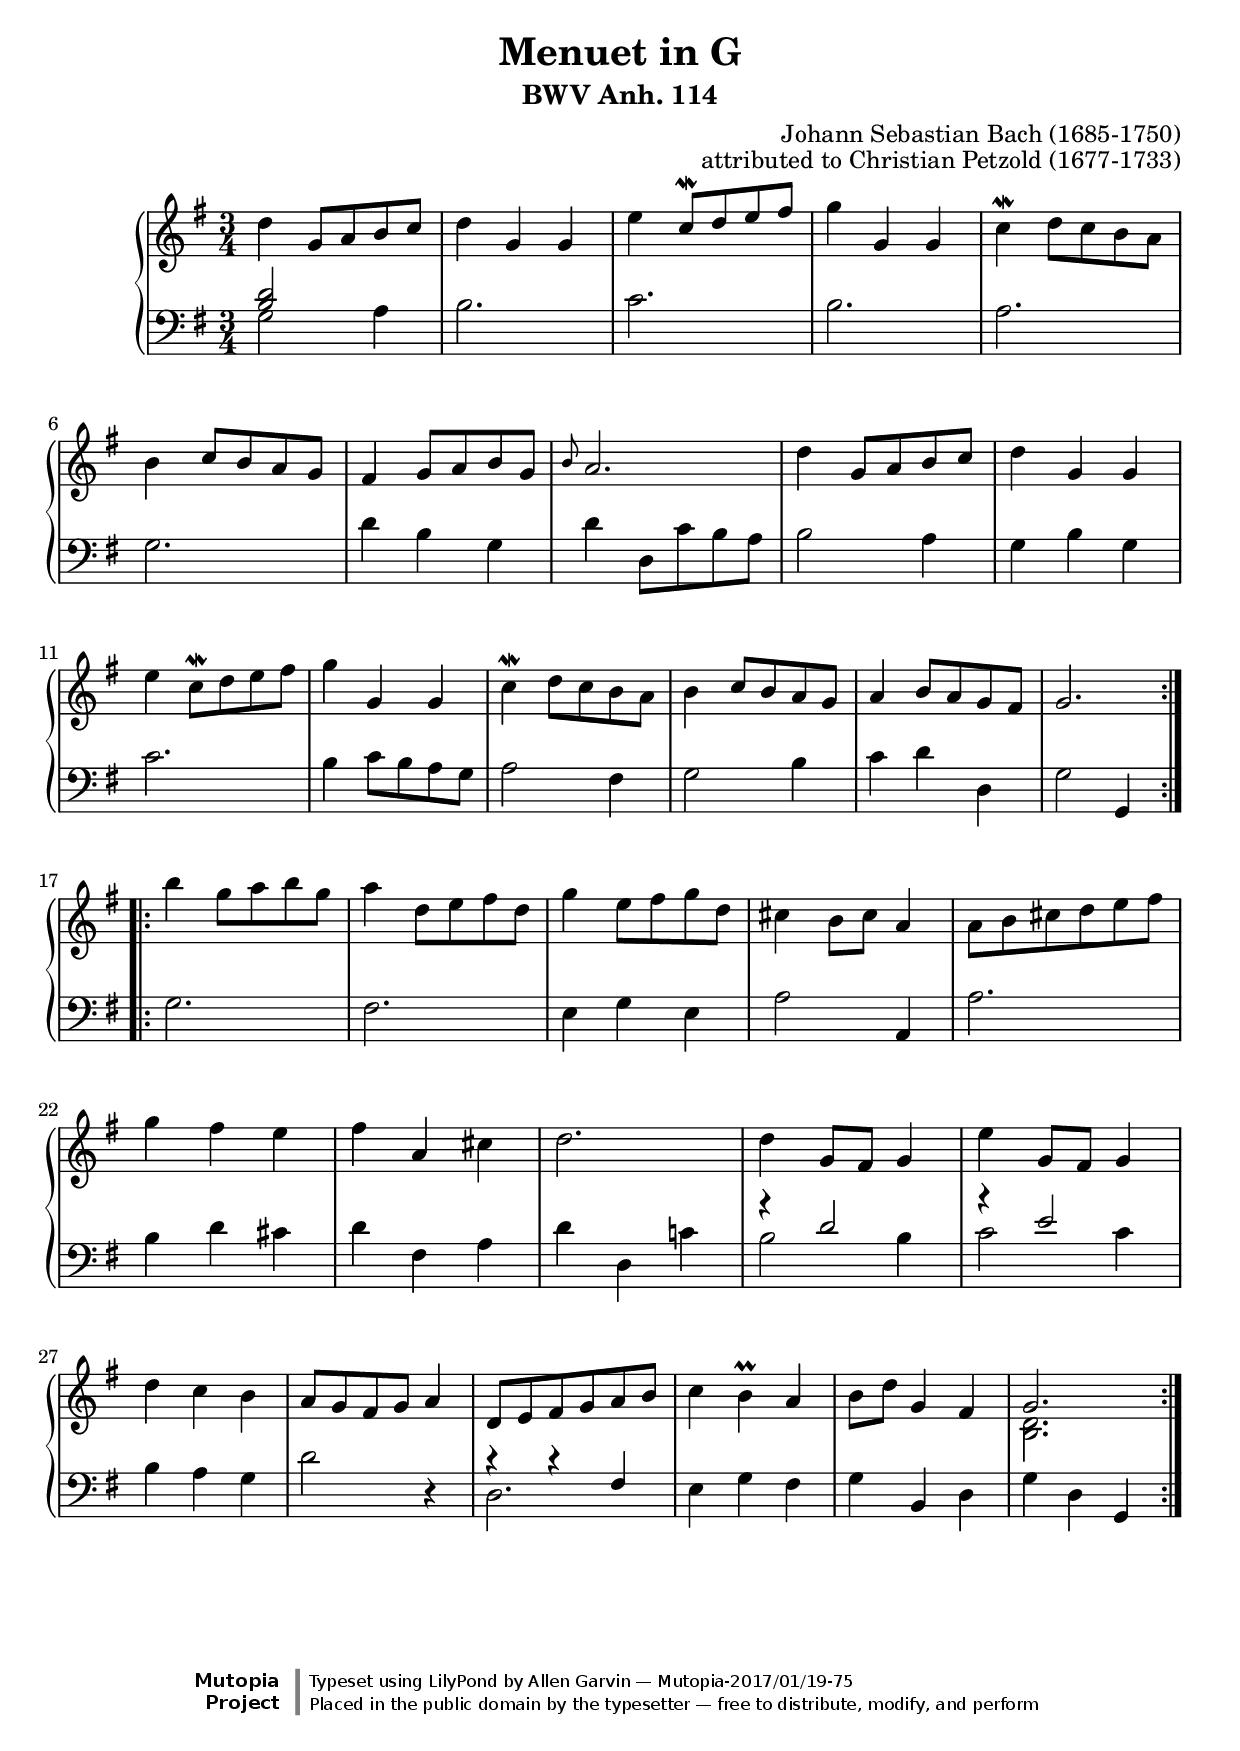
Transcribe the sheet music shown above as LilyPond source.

\header {
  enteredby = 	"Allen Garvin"
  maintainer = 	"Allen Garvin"
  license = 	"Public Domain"
  filename = 	"anna-magdalena-04.ly"
  title = 	"Menuet in G"
  subtitle = 	"BWV Anh. 114"
  opus = 	"attributed to Christian Petzold (1677-1733)"
  composer =	"Johann Sebastian Bach (1685-1750)"
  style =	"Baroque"
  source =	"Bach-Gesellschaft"
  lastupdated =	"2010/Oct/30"

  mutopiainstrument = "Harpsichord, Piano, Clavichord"
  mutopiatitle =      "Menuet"
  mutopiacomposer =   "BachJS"
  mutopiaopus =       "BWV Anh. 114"
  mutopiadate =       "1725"
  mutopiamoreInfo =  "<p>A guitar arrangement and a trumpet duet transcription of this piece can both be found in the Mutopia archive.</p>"

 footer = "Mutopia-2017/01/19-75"
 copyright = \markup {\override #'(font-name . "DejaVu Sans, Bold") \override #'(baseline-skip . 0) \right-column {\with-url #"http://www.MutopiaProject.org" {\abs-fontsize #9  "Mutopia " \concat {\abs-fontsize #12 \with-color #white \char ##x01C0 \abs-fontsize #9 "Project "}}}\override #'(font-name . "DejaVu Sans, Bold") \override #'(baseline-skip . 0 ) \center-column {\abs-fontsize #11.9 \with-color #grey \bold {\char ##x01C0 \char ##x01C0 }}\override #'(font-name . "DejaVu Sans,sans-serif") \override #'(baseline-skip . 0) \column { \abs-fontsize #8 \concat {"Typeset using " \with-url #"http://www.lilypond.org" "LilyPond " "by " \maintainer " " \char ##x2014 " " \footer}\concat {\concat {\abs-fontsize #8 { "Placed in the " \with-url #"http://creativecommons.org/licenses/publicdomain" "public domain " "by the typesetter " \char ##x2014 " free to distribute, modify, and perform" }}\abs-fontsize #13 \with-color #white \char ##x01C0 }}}
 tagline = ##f
}
#(set-global-staff-size 21)
\pointAndClickOff

\version "2.19.49"

voiceone =  \relative c'' {
  \clef "treble"
  \time 3/4
  \key g \major

  \repeat "volta" 2 {
    d4  g,8[ a b c] |
    d4 g, g |
    e'  c8^[\mordent d e fis] |
    g4 g, g |
    c4^\mordent  d8[ c b a] | \break
    b4  c8[ b a g] |
    fis4  g8[ a b g] |
    \grace b8 a2. |
    d4  g,8[ a b c] |
    d4 g, g | \break
    e'4  c8[\mordent d e fis] |
    g4 g, g |
    c4\mordent  d8[ c b a] |
    b4  c8[ b a g] |
    a4  b8[ a g fis] |
    g2. | \break
  }
  \repeat "volta" 2 {
    b'4  g8[ a b g] |
    a4  d,8[ e fis d] |
    g4  e8[ fis g d] |
    cis4  b8[ cis] a4 |
    a8[ b cis d e fis] | \break
    g4 fis e |
    fis a, cis |
    d2. |
    d4  g,8[ fis] g4 |
    e'4  g,8[ fis] g4 | \break
    d'4 c b |
     a8[ g fis g] a4 |
     d,8[ e fis g a b] |
    c4 b^\prall a |
     b8[ d] g,4 fis |
    << { \stemUp g2. \stemNeutral }
      { \context Voice = "ii" { << \stemDown { <d b> } >> } }
    >> |
  }
}

voicetwo =  \relative c' {
  \clef "bass"
  \time 3/4
  \key g \major

  \repeat "volta" 2 {
    << { \stemUp { <b d>2 } \stemNeutral }
      { \context Voice = "ii" { << \stemDown g2 >> } }
    >> a4 |
%     <g b d>2 a4 |
    b2. |
    c2. |
    b2. |
    a2. |
    g2. |
    d'4 b g |
    d'  d,8[ c' b a] |
    b2 a4 |
    g b g |
    c2. |
    b4  c8[ b a g] |
    a2 fis4 |
    g2 b4 |
    c d d, |
    g2 g,4 |
  }
  \repeat "volta" 2 {
    g'2. |
    fis2. |
    e4 g e |
    a2 a,4 |
    a'2. |
    b4 d cis |
    d fis, a |
    d d, c'! |
    << { \stemUp { r4 d2 } \stemNeutral }
      { \context Voice = "ii" { << \stemDown { b2 b4 } >> } }
    >> |
    << { \stemUp { r4 e2 } \stemNeutral }
      { \context Voice = "ii" { << \stemDown { c2 c4 } >> } }
    >> |
    b4 a g |
    d'2 r4 |
    << { \stemUp { r4 r fis, } \stemNeutral }
      { \context Voice = "ii" { << \stemDown d2. >> } }
    >> |
    e4 g fis |
    g b, d |
    g d g, |
  }
}

\paper{
}
  
\score {
   \context GrandStaff << 
    \context Staff = "one" <<
      \voiceone
    >>
    \context Staff = "two" <<
      \voicetwo
    >>
  >>

  \layout{}
  
  \midi {
    \tempo 4 = 140
    }

}

